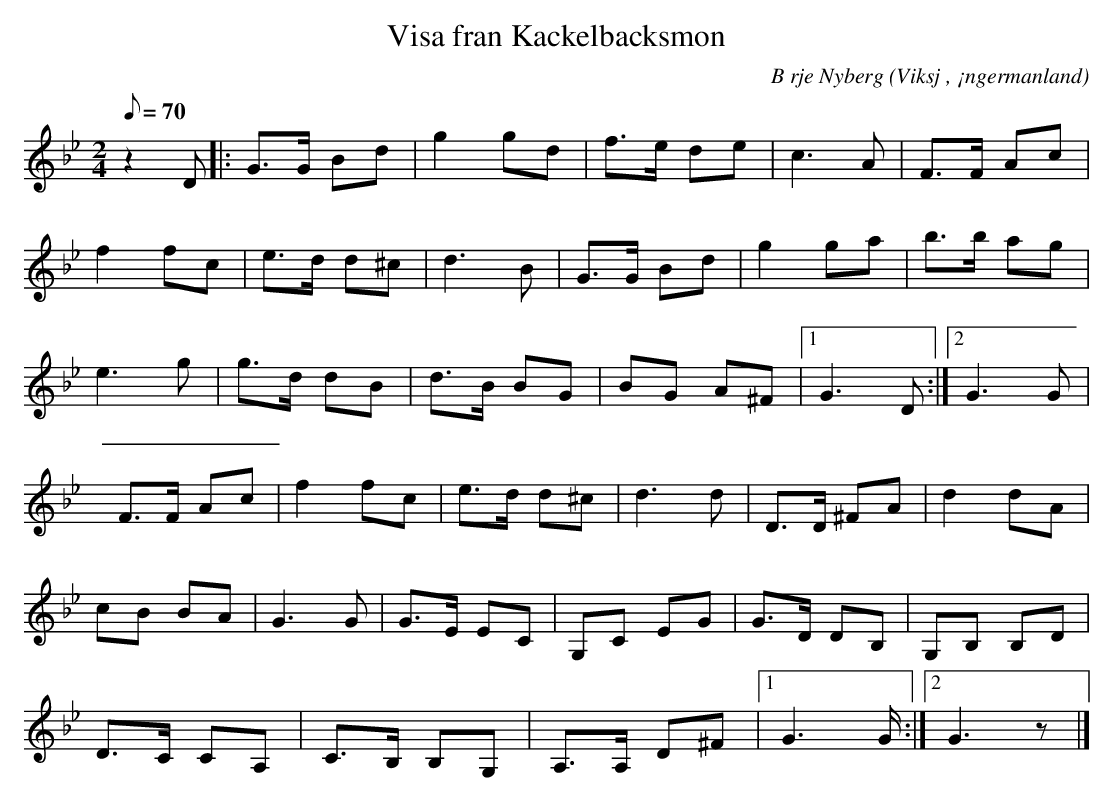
X:1
T:Visa fran Kackelbacksmon
C:B rje Nyberg
O:Viksj , ¡ngermanland
M:2/4
L:1/8
Q:70
K:Gm
z2 D|: G>G Bd | g2 gd | f>e de | c2>A2 | F>F Ac |
f2 fc | e>d d^c | d2>B2 | G>G Bd |g2 ga | b>b ag |
e2> g2 | g>d dB |d>B BG |BG A^F |1 G2> D2 :|2 G2> G2 |
F>F Ac | f2 fc | e>d d^c | d2>d2 | D>D ^FA | d2 dA |
cB BA |G2> G2 | G>E EC | G,C EG | G>D DB, | G,B, B,D |
D>C CA, | C>B, B,G, | A,>A, D^F |1 G2> G :|2 G2> z2 |]
